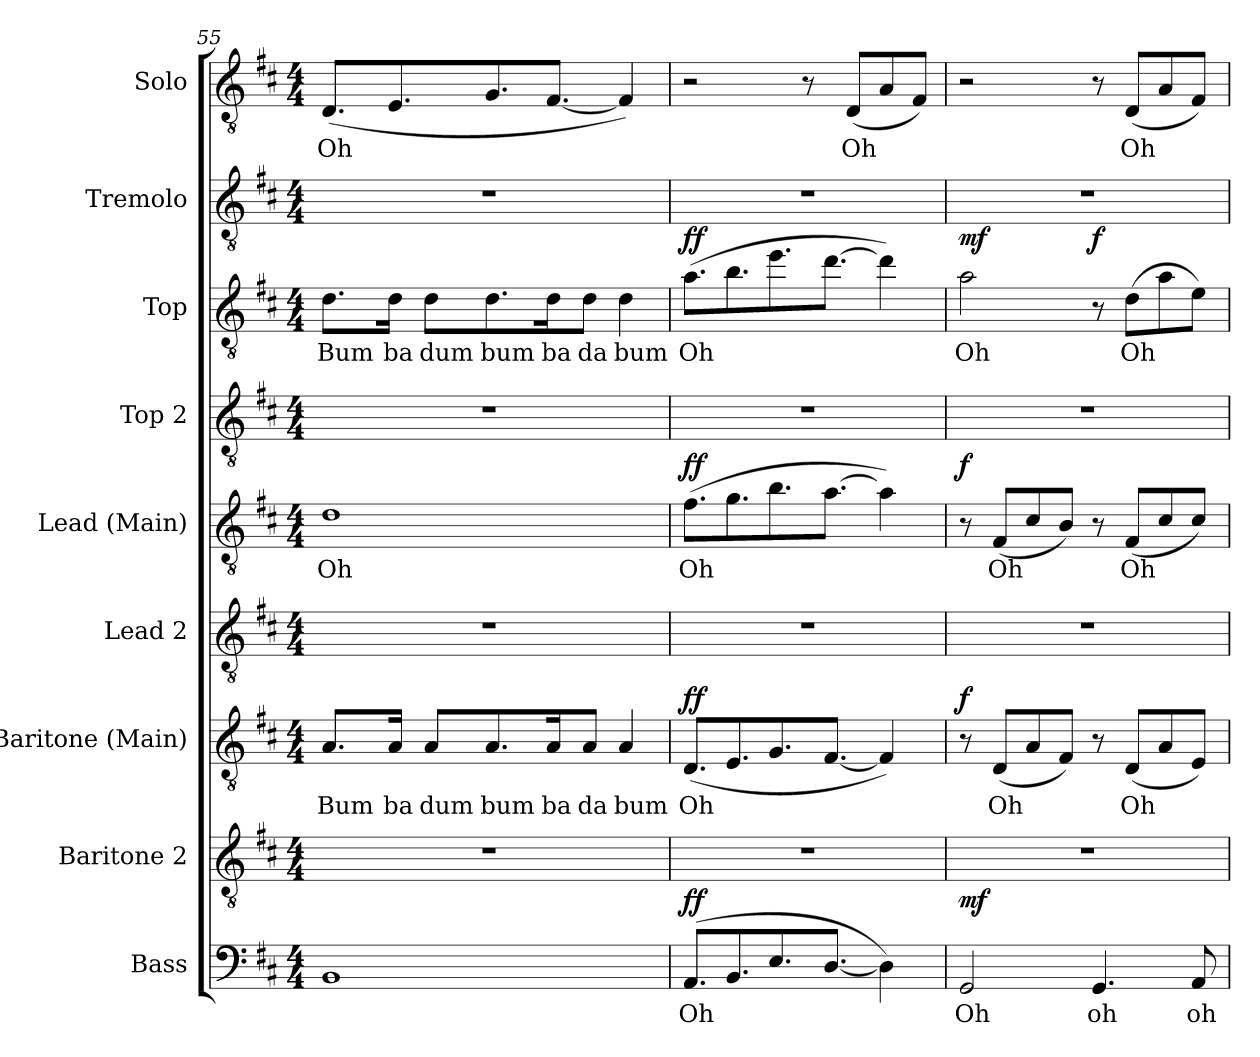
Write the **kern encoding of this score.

**kern	**text	**dynam	**kern	**kern	**text	**dynam	**kern	**kern	**text	**dynam	**kern	**kern	**text	**dynam	**kern	**kern	**text
*part9	*part9	*part9	*part8	*part7	*part7	*part7	*part6	*part5	*part5	*part5	*part4	*part3	*part3	*part3	*part2	*part1	*part1
*staff9	*staff9	*staff9	*staff8	*staff7	*staff7	*staff7	*staff6	*staff5	*staff5	*staff5	*staff4	*staff3	*staff3	*staff3	*staff2	*staff1	*staff1
*I"Bass	*	*	*I"Baritone 2	*I"Baritone (Main)	*	*	*I"Lead 2	*I"Lead (Main)	*	*	*I"Top 2	*I"Top	*	*	*I"Tremolo	*I"Solo	*
*I'B.	*	*	*I'Bari2.	*I'Bari1.	*	*	*I'L2.	*I'L1.	*	*	*I'T2.	*I'T1.	*	*	*I'Trem.	*I'S.	*
!!LO:PB:g=z
*clefF4	*	*	*clefGv2	*clefGv2	*	*	*clefGv2	*clefGv2	*	*	*clefGv2	*clefGv2	*	*	*clefGv2	*clefGv2	*
*k[f#c#]	*	*	*k[f#c#]	*k[f#c#]	*	*	*k[f#c#]	*k[f#c#]	*	*	*k[f#c#]	*k[f#c#]	*	*	*k[f#c#]	*k[f#c#]	*
*M4/4	*	*	*M4/4	*M4/4	*	*	*M4/4	*M4/4	*	*	*M4/4	*M4/4	*	*	*M4/4	*M4/4	*
=55	=55	=55	=55	=55	=55	=55	=55	=55	=55	=55	=55	=55	=55	=55	=55	=55	=55
!	!	!	!	!	!LO:LY:b	!	!	!	!LO:LY:b	!	!	!	!LO:LY:b	!	!	!	!LO:LY:b
1BB	.	.	1r	8.A/L	Bum	.	1r	1d	Oh	.	1r	8.d\L	Bum	.	1r	(<8.D/L	Oh
!	!	!	!	!	!LO:LY:b	!	!	!	!	!	!	!	!LO:LY:b	!	!	!	!
.	.	.	.	16A/Jk	ba	.	.	.	.	.	.	16d\Jk	ba	.	.	8.E/	.
!	!	!	!	!	!LO:LY:b	!	!	!	!	!	!	!	!LO:LY:b	!	!	!	!
.	.	.	.	8A/L	dum	.	.	.	.	.	.	8d\L	dum	.	.	.	.
!	!	!	!	!	!LO:LY:b	!	!	!	!	!	!	!	!LO:LY:b	!	!	!	!
.	.	.	.	8.A/	bum	.	.	.	.	.	.	8.d\	bum	.	.	8.G/	.
!	!	!	!	!	!LO:LY:b	!	!	!	!	!	!	!	!LO:LY:b	!	!	!	!
.	.	.	.	16A/K	ba	.	.	.	.	.	.	16d\K	ba	.	.	[8.F#/J	.
!	!	!	!	!	!LO:LY:b	!	!	!	!	!	!	!	!LO:LY:b	!	!	!	!
.	.	.	.	8A/J	da	.	.	.	.	.	.	8d\J	da	.	.	.	.
!	!	!	!	!	!LO:LY:b	!	!	!	!	!	!	!	!LO:LY:b	!	!	!	!
.	.	.	.	4A/	bum	.	.	.	.	.	.	4d\	bum	.	.	4F#/])	.
=56	=56	=56	=56	=56	=56	=56	=56	=56	=56	=56	=56	=56	=56	=56	=56	=56	=56
!	!LO:LY:b	!LO:DY:b	!	!	!LO:LY:b	!LO:DY:b	!	!	!LO:LY:b	!LO:DY:b	!	!	!LO:LY:b	!LO:DY:b	!	!	!
(>8.AA/L	Oh	ff	1r	(<8.D/L	Oh	ff	1r	(>8.f#\L	Oh	ff	1r	(>8.a\L	Oh	ff	1r	2r	.
8.BB/	.	.	.	8.E/	.	.	.	8.g\	.	.	.	8.b\	.	.	.	.	.
8.E/	.	.	.	8.G/	.	.	.	8.b\	.	.	.	8.ee\	.	.	.	.	.
.	.	.	.	.	.	.	.	.	.	.	.	.	.	.	.	8r	.
[8.D/J	.	.	.	[8.F#/J	.	.	.	[8.a\J	.	.	.	[8.dd\J	.	.	.	.	.
!	!	!	!	!	!	!	!	!	!	!	!	!	!	!	!	!	!LO:LY:b
.	.	.	.	.	.	.	.	.	.	.	.	.	.	.	.	(<8D/L	Oh
4D\])	.	.	.	4F#/])	.	.	.	4a\])	.	.	.	4dd\])	.	.	.	8A/	.
.	.	.	.	.	.	.	.	.	.	.	.	.	.	.	.	8F#/J)	.
=57	=57	=57	=57	=57	=57	=57	=57	=57	=57	=57	=57	=57	=57	=57	=57	=57	=57
!	!LO:LY:b	!LO:DY:b	!	!	!	!LO:DY:b	!	!	!	!LO:DY:b	!	!	!LO:LY:b	!LO:DY:b	!	!	!
2GG/	Oh	mf	1r	8r	.	f	1r	8r	.	f	1r	2a\	Oh	mf	1r	2r	.
!	!	!	!	!	!LO:LY:b	!	!	!	!LO:LY:b	!	!	!	!	!	!	!	!
.	.	.	.	(<8D/L	Oh	.	.	(<8F#/L	Oh	.	.	.	.	.	.	.	.
.	.	.	.	8A/	.	.	.	8c#/	.	.	.	.	.	.	.	.	.
.	.	.	.	8F#/J)	.	.	.	8B/J)	.	.	.	.	.	.	.	.	.
!	!LO:LY:b	!	!	!	!	!	!	!	!	!	!	!	!	!LO:DY:b	!	!	!
4.GG/	oh	.	.	8r	.	.	.	8r	.	.	.	8r	.	f	.	8r	.
!	!	!	!	!	!LO:LY:b	!	!	!	!LO:LY:b	!	!	!	!LO:LY:b	!	!	!	!LO:LY:b
.	.	.	.	(<8D/L	Oh	.	.	(<8F#/L	Oh	.	.	(>8d\L	Oh	.	.	(<8D/L	Oh
.	.	.	.	8A/	.	.	.	8c#/	.	.	.	8a\	.	.	.	8A/	.
!	!LO:LY:b	!	!	!	!	!	!	!	!	!	!	!	!	!	!	!	!
8AA/	oh	.	.	8E/J)	.	.	.	8c#/J)	.	.	.	8e\J)	.	.	.	8F#/J)	.
=	=	=	=	=	=	=	=	=	=	=	=	=	=	=	=	=	=
*-	*-	*-	*-	*-	*-	*-	*-	*-	*-	*-	*-	*-	*-	*-	*-	*-	*-
